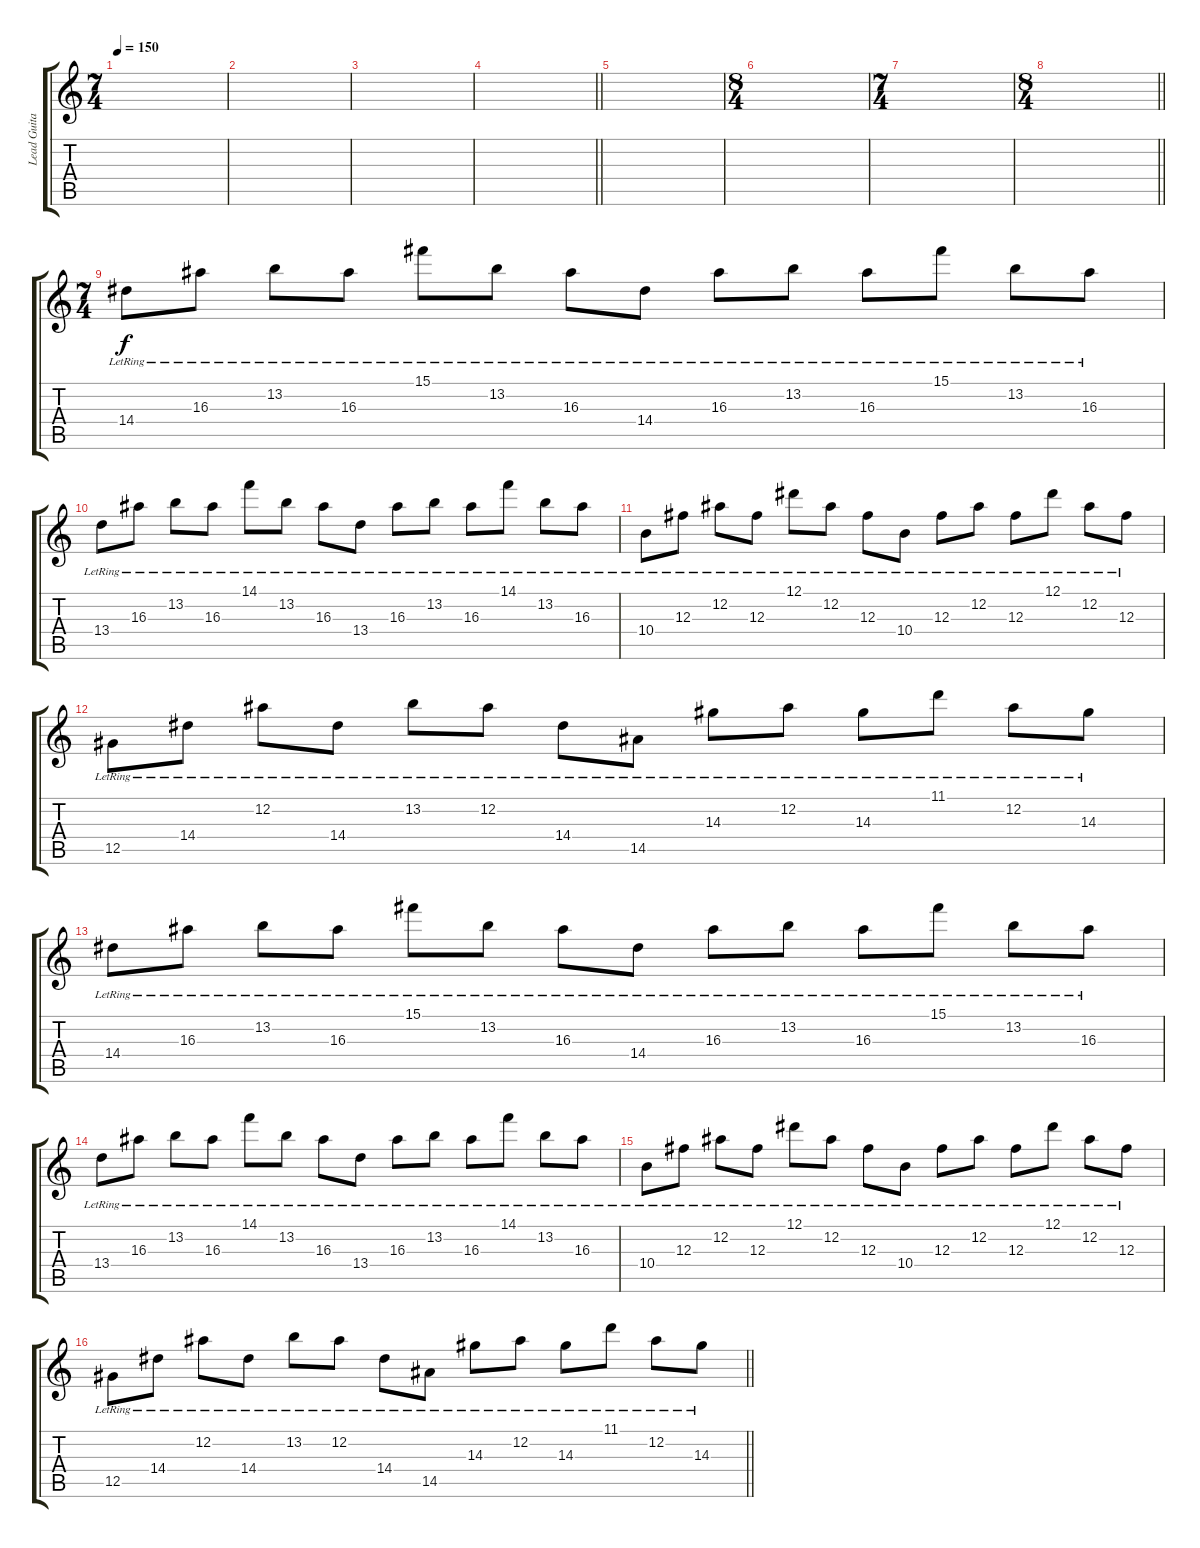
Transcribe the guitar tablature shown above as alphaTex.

\track ("Lead Guitar #1" "Lead Guita") {instrument electricguitarjazz}
\staff {score tabs}
\tuning (Eb4 Bb3 Gb3 Db3 Ab2 Eb2) {hide}
\ts (7 4)
\section ("" "")
\tempo 150
\clef g2
\ks c
|
|
|
\barLineRight lightlight
|
\section ("" "")
|
\ts (8 4)
|
\ts (7 4)
|
\ts (8 4)
\barLineRight lightlight
|
\ts (7 4)
\section ("" "")
14.4{lr}.8 16.3{lr}.8 13.2{lr}.8 16.3{lr}.8 15.1{lr}.8 13.2{lr}.8 16.3{lr}.8 14.4{lr}.8 16.3{lr}.8 13.2{lr}.8 16.3{lr}.8 15.1{lr}.8 13.2{lr}.8 16.3{lr}.8 |
13.4{lr}.8 16.3{lr}.8 13.2{lr}.8 16.3{lr}.8 14.1{lr}.8 13.2{lr}.8 16.3{lr}.8 13.4{lr}.8 16.3{lr}.8 13.2{lr}.8 16.3{lr}.8 14.1{lr}.8 13.2{lr}.8 16.3{lr}.8 |
10.4{lr}.8 12.3{lr}.8 12.2{lr}.8 12.3{lr}.8 12.1{lr}.8 12.2{lr}.8 12.3{lr}.8 10.4{lr}.8 12.3{lr}.8 12.2{lr}.8 12.3{lr}.8 12.1{lr}.8 12.2{lr}.8 12.3{lr}.8 |
12.5{lr}.8 14.4{lr}.8 12.2{lr}.8 14.4{lr}.8 13.2{lr}.8 12.2{lr}.8 14.4{lr}.8 14.5{lr}.8 14.3{lr}.8 12.2{lr}.8 14.3{lr}.8 11.1{lr}.8 12.2{lr}.8 14.3{lr}.8 |
14.4{lr}.8 16.3{lr}.8 13.2{lr}.8 16.3{lr}.8 15.1{lr}.8 13.2{lr}.8 16.3{lr}.8 14.4{lr}.8 16.3{lr}.8 13.2{lr}.8 16.3{lr}.8 15.1{lr}.8 13.2{lr}.8 16.3{lr}.8 |
13.4{lr}.8 16.3{lr}.8 13.2{lr}.8 16.3{lr}.8 14.1{lr}.8 13.2{lr}.8 16.3{lr}.8 13.4{lr}.8 16.3{lr}.8 13.2{lr}.8 16.3{lr}.8 14.1{lr}.8 13.2{lr}.8 16.3{lr}.8 |
10.4{lr}.8 12.3{lr}.8 12.2{lr}.8 12.3{lr}.8 12.1{lr}.8 12.2{lr}.8 12.3{lr}.8 10.4{lr}.8 12.3{lr}.8 12.2{lr}.8 12.3{lr}.8 12.1{lr}.8 12.2{lr}.8 12.3{lr}.8 |
\barLineRight lightlight
12.5{lr}.8 14.4{lr}.8 12.2{lr}.8 14.4{lr}.8 13.2{lr}.8 12.2{lr}.8 14.4{lr}.8 14.5{lr}.8 14.3{lr}.8 12.2{lr}.8 14.3{lr}.8 11.1{lr}.8 12.2{lr}.8 14.3{lr}.8
